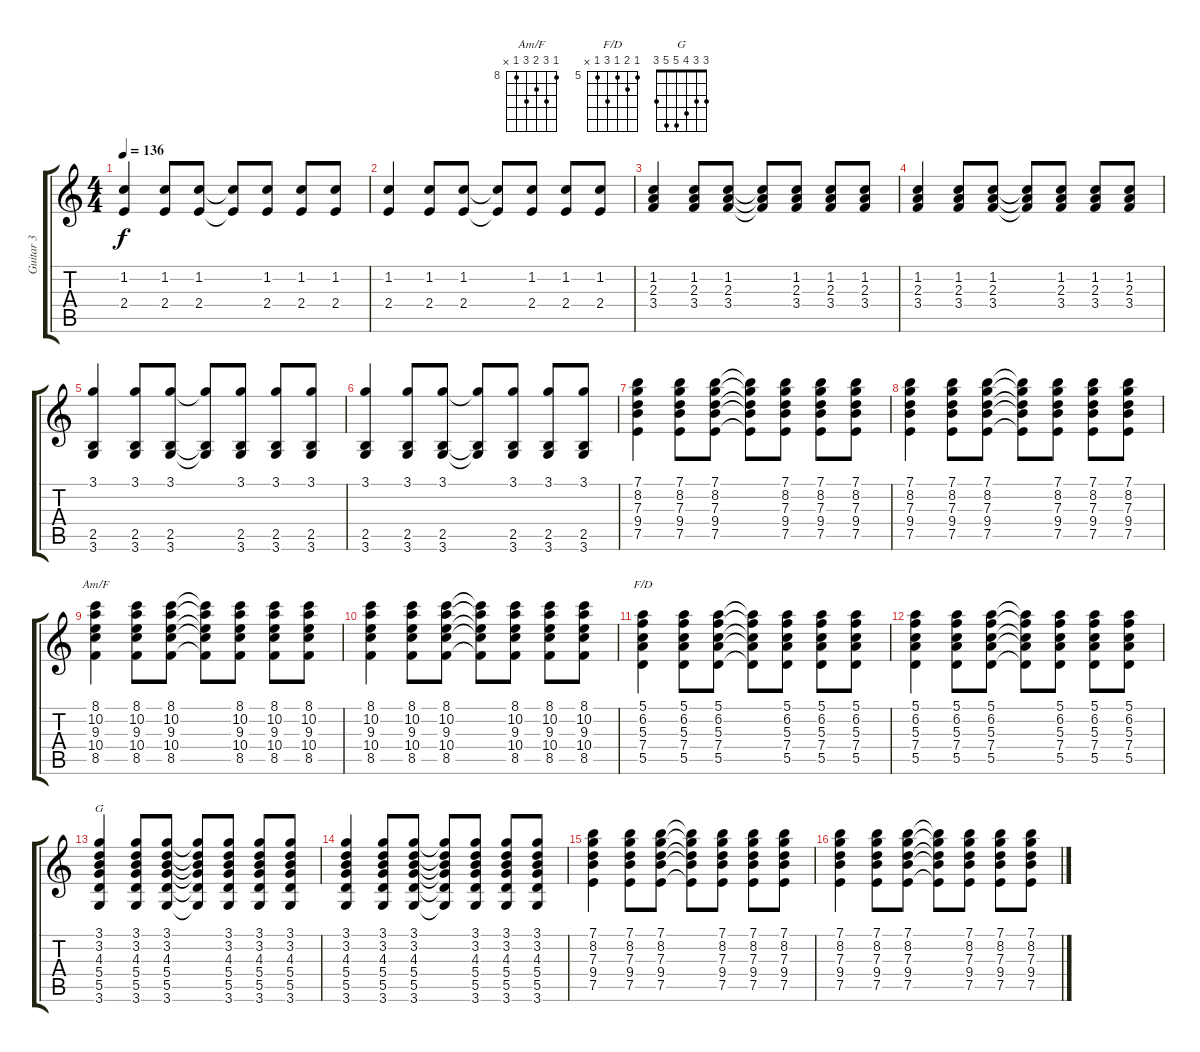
\track ("Guitar 3" "Guitar 3") {instrument acousticguitarsteel}
\staff {score tabs}
\tuning (E4 B3 G3 D3 A2 E2) {hide}
\chord ("Am/F" 8 10 9 10 8 x) {firstfret 8}
\chord ("F/D" 5 6 5 7 5 x) {firstfret 5}
\chord ("G" 3 3 4 5 5 3)
\ts (4 4)
\tempo 136
\clef g2
\ks c
(1.2 2.4).4{dy f} (1.2 2.4).8 (1.2 2.4).8 (1.2{t} 2.4{t}).8 (1.2 2.4).8 (1.2 2.4).8 (1.2 2.4).8 |
(1.2 2.4).4 (1.2 2.4).8 (1.2 2.4).8 (1.2{t} 2.4{t}).8 (1.2 2.4).8 (1.2 2.4).8 (1.2 2.4).8 |
(1.2 2.3 3.4).4 (1.2 2.3 3.4).8 (1.2 2.3 3.4).8 (1.2{t} 2.3{t} 3.4{t}).8 (1.2 2.3 3.4).8 (1.2 2.3 3.4).8 (1.2 2.3 3.4).8 |
(1.2 2.3 3.4).4 (1.2 2.3 3.4).8 (1.2 2.3 3.4).8 (1.2{t} 2.3{t} 3.4{t}).8 (1.2 2.3 3.4).8 (1.2 2.3 3.4).8 (1.2 2.3 3.4).8 |
(3.1 2.5 3.6).4 (3.1 2.5 3.6).8 (3.1 2.5 3.6).8 (3.1{t} 2.5{t} 3.6{t}).8 (3.1 2.5 3.6).8 (3.1 2.5 3.6).8 (3.1 2.5 3.6).8 |
(3.1 2.5 3.6).4 (3.1 2.5 3.6).8 (3.1 2.5 3.6).8 (3.1{t} 2.5{t} 3.6{t}).8 (3.1 2.5 3.6).8 (3.1 2.5 3.6).8 (3.1 2.5 3.6).8 |
(7.1 8.2 7.3 9.4 7.5).4 (7.1 8.2 7.3 9.4 7.5).8 (7.1 8.2 7.3 9.4 7.5).8 (7.1{t} 8.2{t} 7.3{t} 9.4{t} 7.5{t}).8 (7.1 8.2 7.3 9.4 7.5).8 (7.1 8.2 7.3 9.4 7.5).8 (7.1 8.2 7.3 9.4 7.5).8 |
(7.1 8.2 7.3 9.4 7.5).4 (7.1 8.2 7.3 9.4 7.5).8 (7.1 8.2 7.3 9.4 7.5).8 (7.1{t} 8.2{t} 7.3{t} 9.4{t} 7.5{t}).8 (7.1 8.2 7.3 9.4 7.5).8 (7.1 8.2 7.3 9.4 7.5).8 (7.1 8.2 7.3 9.4 7.5).8 |
(8.1 10.2 9.3 10.4 8.5).4{ch "Am/F"} (8.1 10.2 9.3 10.4 8.5).8 (8.1 10.2 9.3 10.4 8.5).8 (8.1{t} 10.2{t} 9.3{t} 10.4{t} 8.5{t}).8 (8.1 10.2 9.3 10.4 8.5).8 (8.1 10.2 9.3 10.4 8.5).8 (8.1 10.2 9.3 10.4 8.5).8 |
(8.1 10.2 9.3 10.4 8.5).4 (8.1 10.2 9.3 10.4 8.5).8 (8.1 10.2 9.3 10.4 8.5).8 (8.1{t} 10.2{t} 9.3{t} 10.4{t} 8.5{t}).8 (8.1 10.2 9.3 10.4 8.5).8 (8.1 10.2 9.3 10.4 8.5).8 (8.1 10.2 9.3 10.4 8.5).8 |
(5.1 6.2 5.3 7.4 5.5).4{ch "F/D"} (5.1 6.2 5.3 7.4 5.5).8 (5.1 6.2 5.3 7.4 5.5).8 (5.1{t} 6.2{t} 5.3{t} 7.4{t} 5.5{t}).8 (5.1 6.2 5.3 7.4 5.5).8 (5.1 6.2 5.3 7.4 5.5).8 (5.1 6.2 5.3 7.4 5.5).8 |
(5.1 6.2 5.3 7.4 5.5).4 (5.1 6.2 5.3 7.4 5.5).8 (5.1 6.2 5.3 7.4 5.5).8 (5.1{t} 6.2{t} 5.3{t} 7.4{t} 5.5{t}).8 (5.1 6.2 5.3 7.4 5.5).8 (5.1 6.2 5.3 7.4 5.5).8 (5.1 6.2 5.3 7.4 5.5).8 |
(3.1 3.2 4.3 5.4 5.5 3.6).4{ch "G"} (3.1 3.2 4.3 5.4 5.5 3.6).8 (3.1 3.2 4.3 5.4 5.5 3.6).8 (3.1{t} 3.2{t} 4.3{t} 5.4{t} 5.5{t} 3.6{t}).8 (3.1 3.2 4.3 5.4 5.5 3.6).8 (3.1 3.2 4.3 5.4 5.5 3.6).8 (3.1 3.2 4.3 5.4 5.5 3.6).8 |
(3.1 3.2 4.3 5.4 5.5 3.6).4 (3.1 3.2 4.3 5.4 5.5 3.6).8 (3.1 3.2 4.3 5.4 5.5 3.6).8 (3.1{t} 3.2{t} 4.3{t} 5.4{t} 5.5{t} 3.6{t}).8 (3.1 3.2 4.3 5.4 5.5 3.6).8 (3.1 3.2 4.3 5.4 5.5 3.6).8 (3.1 3.2 4.3 5.4 5.5 3.6).8 |
(7.1 8.2 7.3 9.4 7.5).4 (7.1 8.2 7.3 9.4 7.5).8 (7.1 8.2 7.3 9.4 7.5).8 (7.1{t} 8.2{t} 7.3{t} 9.4{t} 7.5{t}).8 (7.1 8.2 7.3 9.4 7.5).8 (7.1 8.2 7.3 9.4 7.5).8 (7.1 8.2 7.3 9.4 7.5).8 |
(7.1 8.2 7.3 9.4 7.5).4 (7.1 8.2 7.3 9.4 7.5).8 (7.1 8.2 7.3 9.4 7.5).8 (7.1{t} 8.2{t} 7.3{t} 9.4{t} 7.5{t}).8 (7.1 8.2 7.3 9.4 7.5).8 (7.1 8.2 7.3 9.4 7.5).8 (7.1 8.2 7.3 9.4 7.5).8
